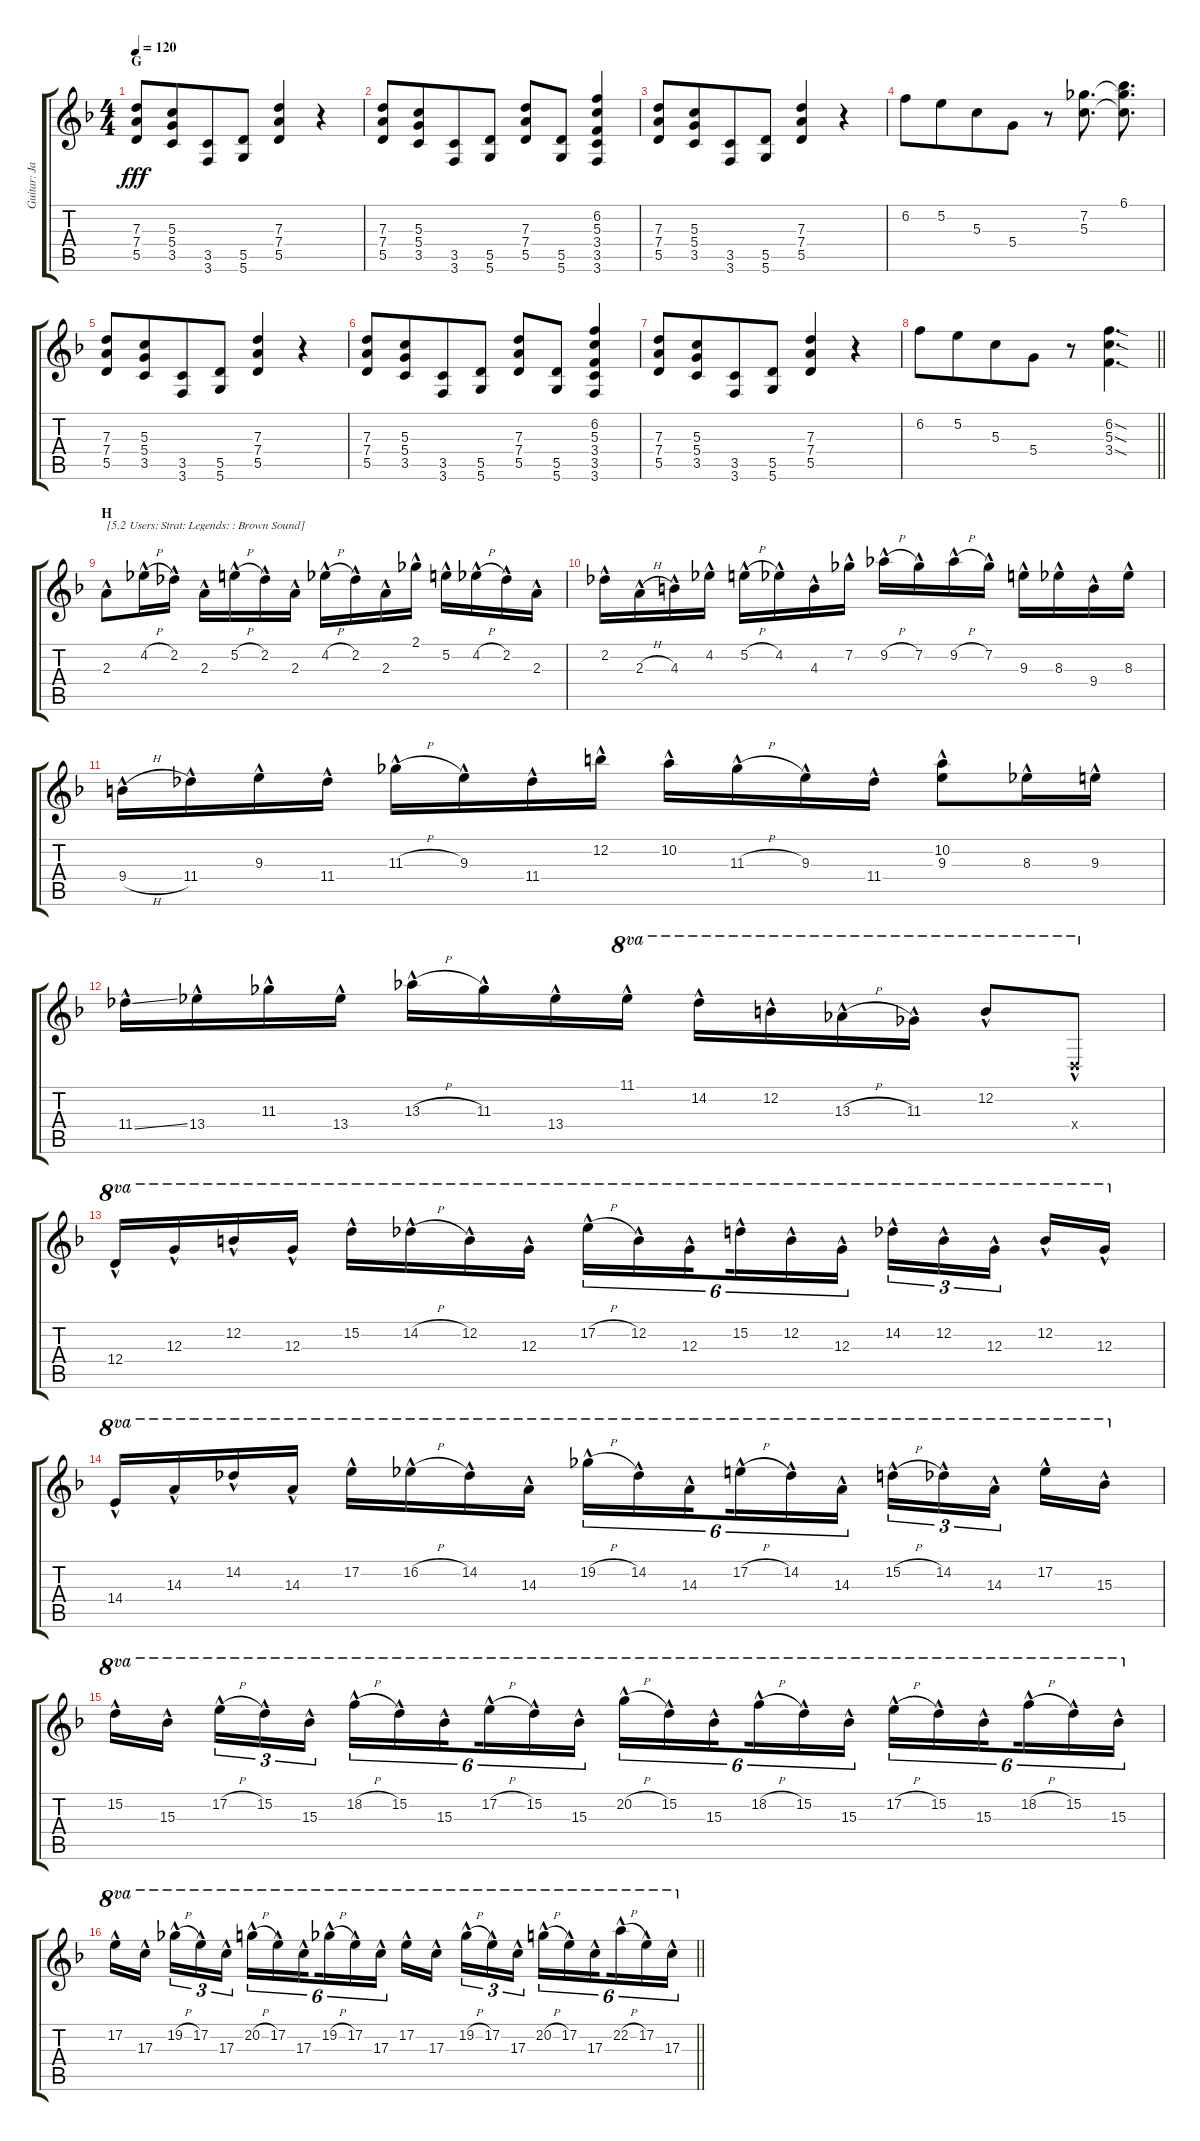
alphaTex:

\track ("Guitar: Jake" "Guitar: Ja") {instrument overdrivenguitar}
\staff {score tabs}
\tuning (E4 B3 G3 D3 A2 D2) {hide}
\ts (4 4)
\section ("" "G")
\tempo 120
\clef g2
\ks f
(7.3 7.4 5.5).8{dy fff} (5.3 5.4 3.5).8{beam merge} (3.5 3.6).8 (5.5 5.6).8 (7.3 7.4 5.5).4 r.4 |
(7.3 7.4 5.5).8 (5.3 5.4 3.5).8{beam merge} (3.5 3.6).8 (5.5 5.6).8 (7.3 7.4 5.5).8 (5.5 5.6).8 (6.2 5.3 3.4 3.5 3.6).4 |
(7.3 7.4 5.5).8 (5.3 5.4 3.5).8{beam merge} (3.5 3.6).8 (5.5 5.6).8 (7.3 7.4 5.5).4 r.4 |
6.2.8 5.2.8{beam merge} 5.3.8 5.4.8 r.8 (7.2 5.3).8{d} (6.1 7.2{t} 5.3{t}).8{d} |
(7.3 7.4 5.5).8 (5.3 5.4 3.5).8{beam merge} (3.5 3.6).8 (5.5 5.6).8 (7.3 7.4 5.5).4 r.4 |
(7.3 7.4 5.5).8 (5.3 5.4 3.5).8{beam merge} (3.5 3.6).8 (5.5 5.6).8 (7.3 7.4 5.5).8 (5.5 5.6).8 (6.2 5.3 3.4 3.5 3.6).4 |
(7.3 7.4 5.5).8 (5.3 5.4 3.5).8{beam merge} (3.5 3.6).8 (5.5 5.6).8 (7.3 7.4 5.5).4 r.4 |
\barLineRight lightlight
6.2.8 5.2.8{beam merge} 5.3.8 5.4.8 r.8 (6.2{sod} 5.3{sod} 3.4{sod}).4{d} |
\section ("" "H")
2.3{hac}.8{txt "[5.2 Users: Strat: Legends: : Brown Sound]" volume 16 instrument overdrivenguitar} 4.2{h hac}.16 2.2{hac}.16 2.3{hac}.16 5.2{h hac}.16 2.2{hac}.16 2.3{hac}.16 4.2{h hac}.16 2.2{hac}.16 2.3{hac}.16 2.1{hac}.16 5.2{hac}.16 4.2{h hac}.16 2.2{hac}.16 2.3{hac}.16 |
2.2{hac}.16 2.3{h hac}.16 4.3{hac}.16 4.2{hac}.16 5.2{h hac}.16 4.2{hac}.16 4.3{hac}.16 7.2{hac}.16 9.2{h hac}.16 7.2{hac}.16 9.2{h hac}.16 7.2{hac}.16 9.3{hac}.16 8.3{hac}.16 9.4{hac}.16 8.3{hac}.16 |
9.4{h hac}.16 11.4{hac}.16 9.3{hac}.16 11.4{hac}.16 11.3{h hac}.16 9.3{hac}.16 11.4{hac}.16 12.2{hac}.16 10.2{hac}.16 11.3{h hac}.16 9.3{hac}.16 11.4{hac}.16 (10.2{hac} 9.3{hac}).8 8.3{hac}.16 9.3{hac}.16 |
11.4{ss hac}.16 13.4{hac}.16 11.3{hac}.16 13.4{hac}.16 13.3{h hac}.16 11.3{hac}.16 13.4{hac}.16 11.1{hac}.16{ot 8va} 14.2{hac}.16{ot 8va} 12.2{hac}.16{ot 8va} 13.3{h hac}.16{ot 8va} 11.3{hac}.16{ot 8va} 12.2{hac}.8{ot 8va} 0.4{hac x}.8{ot 8va} |
12.4{hac}.16{ot 8va} 12.3{hac}.16{ot 8va} 12.2{hac}.16{ot 8va} 12.3{hac}.16{ot 8va} 15.2{hac}.16{ot 8va} 14.2{h hac}.16{ot 8va} 12.2{hac}.16{ot 8va} 12.3{hac}.16{ot 8va} 17.2{h hac}.16{tu (6 4) ot 8va} 12.2{hac}.16{tu (6 4) ot 8va} 12.3{hac}.16{tu (6 4) ot 8va beam splitsecondary} 15.2{hac}.16{tu (6 4) ot 8va} 12.2{hac}.16{tu (6 4) ot 8va} 12.3{hac}.16{tu (6 4) ot 8va} 14.2{hac}.16{tu (3 2) ot 8va} 12.2{hac}.16{tu (3 2) ot 8va} 12.3{hac}.16{tu (3 2) ot 8va beam splitsecondary} 12.2{hac}.16{ot 8va} 12.3{hac}.16{ot 8va} |
14.4{hac}.16{ot 8va} 14.3{hac}.16{ot 8va} 14.2{hac}.16{ot 8va} 14.3{hac}.16{ot 8va} 17.2{hac}.16{ot 8va} 16.2{h hac}.16{ot 8va} 14.2{hac}.16{ot 8va} 14.3{hac}.16{ot 8va} 19.2{h hac}.16{tu (6 4) ot 8va} 14.2{hac}.16{tu (6 4) ot 8va} 14.3{hac}.16{tu (6 4) ot 8va beam splitsecondary} 17.2{h hac}.16{tu (6 4) ot 8va} 14.2{hac}.16{tu (6 4) ot 8va} 14.3{hac}.16{tu (6 4) ot 8va} 15.2{h hac}.16{tu (3 2) ot 8va} 14.2{hac}.16{tu (3 2) ot 8va} 14.3{hac}.16{tu (3 2) ot 8va beam splitsecondary} 17.2{hac}.16{ot 8va} 15.3{hac}.16{ot 8va} |
15.2{hac}.16{ot 8va} 15.3{hac}.16{ot 8va beam splitsecondary} 17.2{h hac}.16{tu (3 2) ot 8va} 15.2{hac}.16{tu (3 2) ot 8va} 15.3{hac}.16{tu (3 2) ot 8va} 18.2{h hac}.16{tu (6 4) ot 8va} 15.2{hac}.16{tu (6 4) ot 8va} 15.3{hac}.16{tu (6 4) ot 8va beam splitsecondary} 17.2{h hac}.16{tu (6 4) ot 8va} 15.2{hac}.16{tu (6 4) ot 8va} 15.3{hac}.16{tu (6 4) ot 8va} 20.2{h hac}.16{tu (6 4) ot 8va} 15.2{hac}.16{tu (6 4) ot 8va} 15.3{hac}.16{tu (6 4) ot 8va beam splitsecondary} 18.2{h hac}.16{tu (6 4) ot 8va} 15.2{hac}.16{tu (6 4) ot 8va} 15.3{hac}.16{tu (6 4) ot 8va} 17.2{h hac}.16{tu (6 4) ot 8va} 15.2{hac}.16{tu (6 4) ot 8va} 15.3{hac}.16{tu (6 4) ot 8va beam splitsecondary} 18.2{h hac}.16{tu (6 4) ot 8va} 15.2{hac}.16{tu (6 4) ot 8va} 15.3{hac}.16{tu (6 4) ot 8va} |
\barLineRight lightlight
17.2{hac}.16{ot 8va} 17.3{hac}.16{ot 8va beam splitsecondary} 19.2{h hac}.16{tu (3 2) ot 8va} 17.2{hac}.16{tu (3 2) ot 8va} 17.3{hac}.16{tu (3 2) ot 8va} 20.2{h hac}.16{tu (6 4) ot 8va} 17.2{hac}.16{tu (6 4) ot 8va} 17.3{hac}.16{tu (6 4) ot 8va beam splitsecondary} 19.2{h hac}.16{tu (6 4) ot 8va} 17.2{hac}.16{tu (6 4) ot 8va} 17.3{hac}.16{tu (6 4) ot 8va} 17.2{hac}.16{ot 8va} 17.3{hac}.16{ot 8va beam splitsecondary} 19.2{h hac}.16{tu (3 2) ot 8va} 17.2{hac}.16{tu (3 2) ot 8va} 17.3{hac}.16{tu (3 2) ot 8va} 20.2{h hac}.16{tu (6 4) ot 8va} 17.2{hac}.16{tu (6 4) ot 8va} 17.3{hac}.16{tu (6 4) ot 8va beam splitsecondary} 22.2{h hac}.16{tu (6 4) ot 8va} 17.2{hac}.16{tu (6 4) ot 8va} 17.3{hac}.16{tu (6 4) ot 8va}
